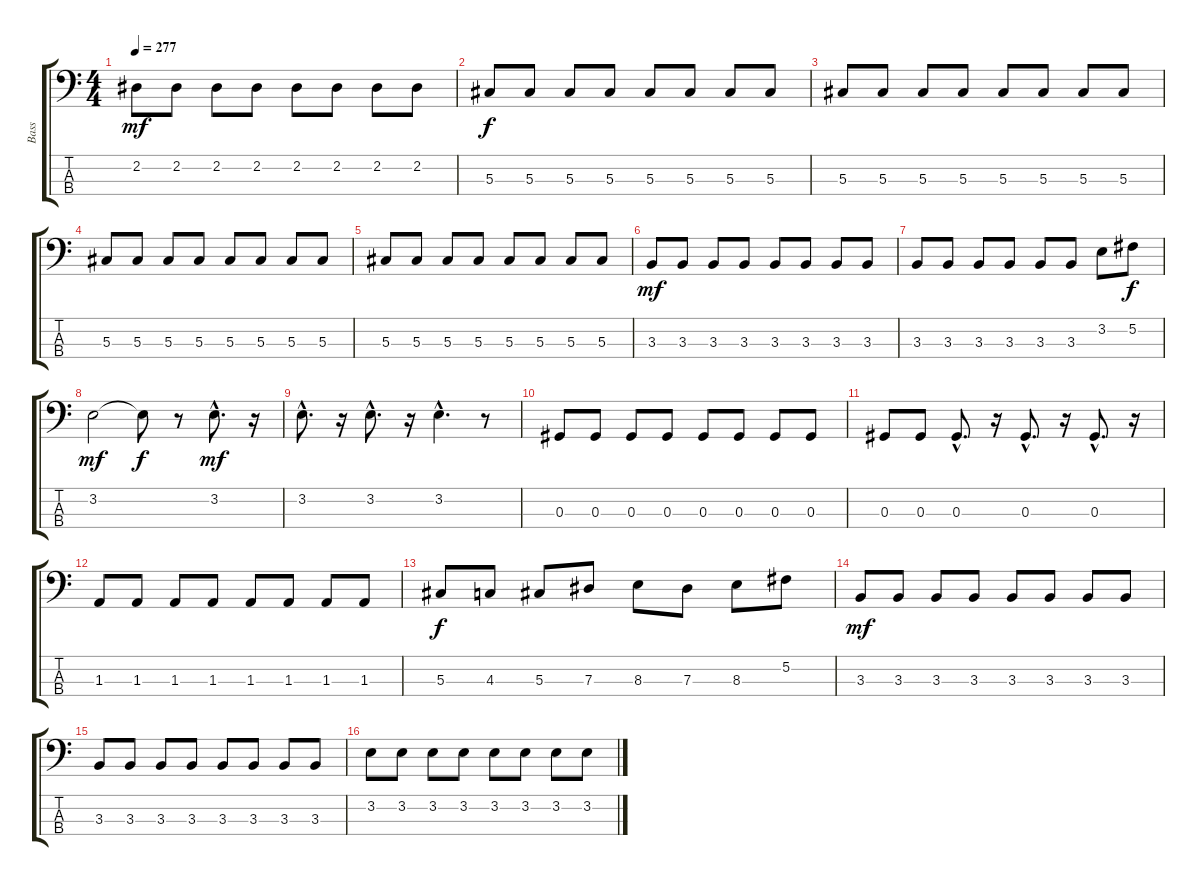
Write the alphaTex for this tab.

\track ("Bass" "Bass") {instrument electricbassfinger}
\staff {score tabs}
\tuning (Gb2 Db2 Ab1 Eb1) {hide}
\ts (4 4)
\tempo 277
\clef f4
\ks c
2.2.8{dy mf} 2.2.8 2.2.8 2.2.8 2.2.8 2.2.8 2.2.8 2.2.8 |
5.3.8{dy f} 5.3.8 5.3.8 5.3.8 5.3.8 5.3.8 5.3.8 5.3.8 |
5.3.8 5.3.8 5.3.8 5.3.8 5.3.8 5.3.8 5.3.8 5.3.8 |
5.3.8 5.3.8 5.3.8 5.3.8 5.3.8 5.3.8 5.3.8 5.3.8 |
5.3.8 5.3.8 5.3.8 5.3.8 5.3.8 5.3.8 5.3.8 5.3.8 |
3.3.8{dy mf} 3.3.8 3.3.8 3.3.8 3.3.8 3.3.8 3.3.8 3.3.8 |
3.3.8 3.3.8 3.3.8 3.3.8 3.3.8 3.3.8 3.2.8 5.2.8{dy f} |
3.2.2{dy mf} 3.2{t}.8{dy f} r.8 3.2{hac}.8{d dy mf} r.16 |
3.2{hac}.8{d} r.16 3.2{hac}.8{d} r.16 3.2{hac}.4{d} r.8 |
0.3.8 0.3.8 0.3.8 0.3.8 0.3.8 0.3.8 0.3.8 0.3.8 |
0.3.8 0.3.8 0.3{hac}.8{d} r.16 0.3{hac}.8{d} r.16 0.3{hac}.8{d} r.16 |
1.3.8 1.3.8 1.3.8 1.3.8 1.3.8 1.3.8 1.3.8 1.3.8 |
5.3.8{dy f} 4.3.8 5.3.8 7.3.8 8.3.8 7.3.8 8.3.8 5.2.8 |
3.3.8{dy mf} 3.3.8 3.3.8 3.3.8 3.3.8 3.3.8 3.3.8 3.3.8 |
3.3.8 3.3.8 3.3.8 3.3.8 3.3.8 3.3.8 3.3.8 3.3.8 |
3.2.8 3.2.8 3.2.8 3.2.8 3.2.8 3.2.8 3.2.8 3.2.8
